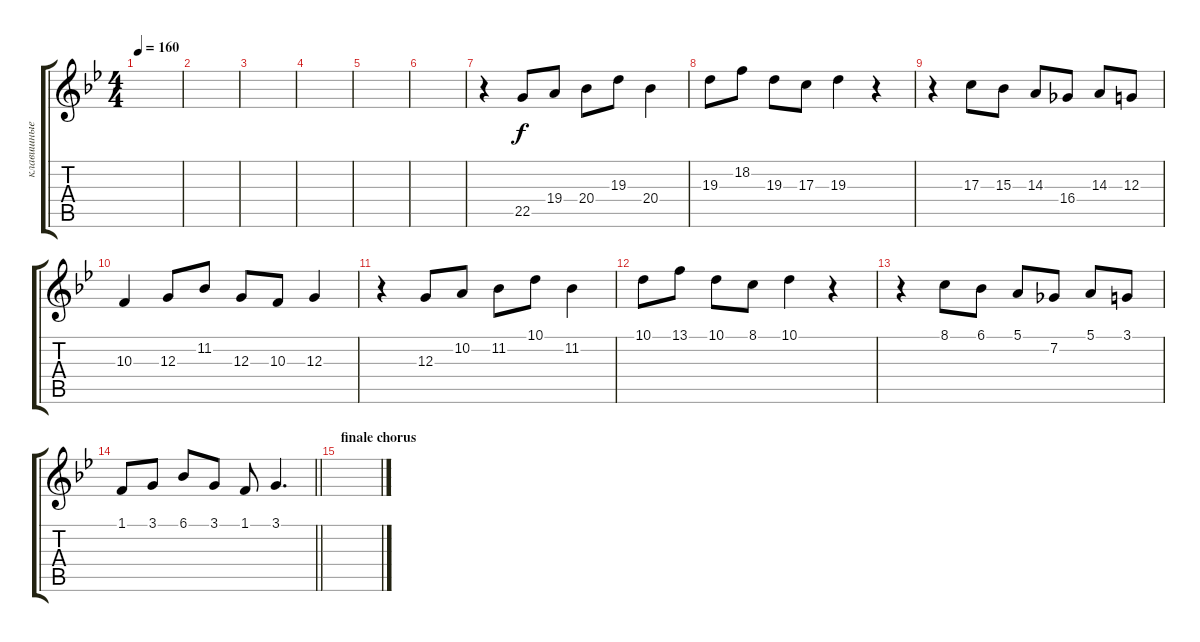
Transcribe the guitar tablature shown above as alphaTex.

\track ("клавишные 2" "клавишные ") {instrument flute}
\staff {score tabs}
\tuning (E4 B3 G3 D3 A2 E2) {hide}
\ts (4 4)
\tempo 160
\clef g2
\ks gminor
|
|
|
|
|
|
r.4 22.5.8 19.4.8 20.4.8 19.3.8 20.4.4 |
19.3.8 18.2.8 19.3.8 17.3.8 19.3.4 r.4 |
r.4 17.3.8 15.3.8 14.3.8 16.4.8 14.3.8 12.3.8 |
10.3.4 12.3.8 11.2.8 12.3.8 10.3.8 12.3.4 |
r.4 12.3.8 10.2.8 11.2.8 10.1.8 11.2.4 |
10.1.8 13.1.8 10.1.8 8.1.8 10.1.4 r.4 |
r.4 8.1.8 6.1.8 5.1.8 7.2.8 5.1.8 3.1.8 |
\barLineRight lightlight
1.1.8 3.1.8 6.1.8 3.1.8 1.1.8 3.1.4{d} |
\section ("" "finale chorus")
